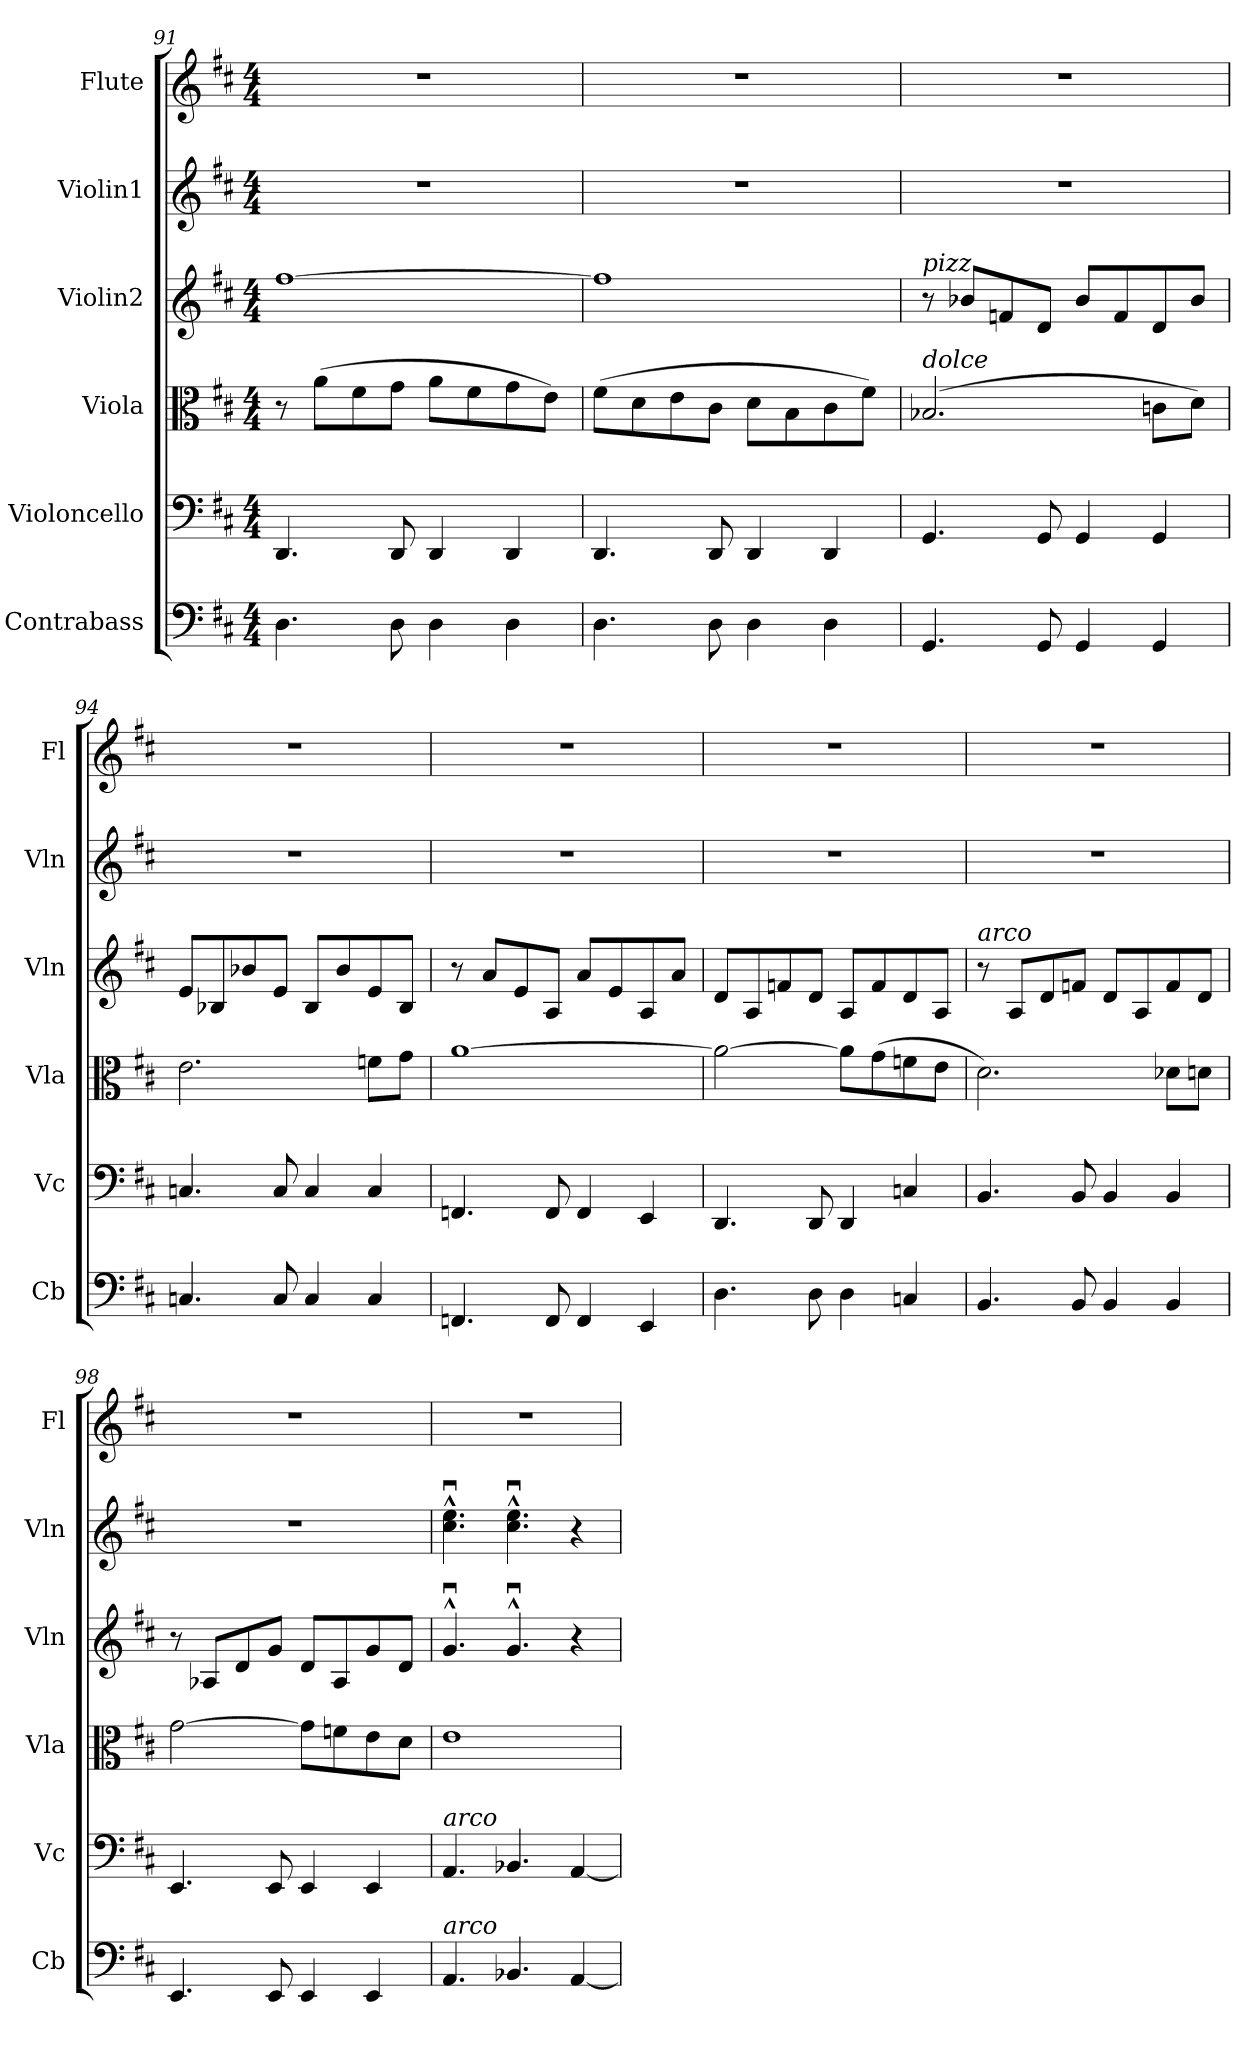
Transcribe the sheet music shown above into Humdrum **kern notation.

**kern	**kern	**kern	**kern	**kern	**kern
*part6	*part5	*part4	*part3	*part2	*part1
*staff6	*staff5	*staff4	*staff3	*staff2	*staff1
*I"Contrabass	*I"Violoncello	*I"Viola	*I"Violin2	*I"Violin1	*I"Flute
*I'Cb	*I'Vc	*I'Vla	*I'Vln	*I'Vln	*I'Fl
*clefF4	*clefF4	*clefC3	*clefG2	*clefG2	*clefG2
*ITrd7c12	*	*	*	*	*
*k[f#c#]	*k[f#c#]	*k[f#c#]	*k[f#c#]	*k[f#c#]	*k[f#c#]
*M4/4	*M4/4	*M4/4	*M4/4	*M4/4	*M4/4
=91	=91	=91	=91	=91	=91
4.DD\	4.DD/	8r	[1ff#	1r	1r
.	.	(>8a\L	.	.	.
.	.	8f#\	.	.	.
8DD\	8DD/	8g\J	.	.	.
4DD\	4DD/	8a\L	.	.	.
.	.	8f#\	.	.	.
4DD\	4DD/	8g\	.	.	.
.	.	8e\J)	.	.	.
=92	=92	=92	=92	=92	=92
4.DD\	4.DD/	(>8f#\L	1ff#]	1r	1r
.	.	8d\	.	.	.
.	.	8e\	.	.	.
8DD\	8DD/	8c#\J	.	.	.
4DD\	4DD/	8d\L	.	.	.
.	.	8B\	.	.	.
4DD\	4DD/	8c#\	.	.	.
.	.	8f#\J)	.	.	.
=93	=93	=93	=93	=93	=93
!	!	!	!LO:TX:a:i:t=pizz	!	!
!	!	!LO:TX:a:i:t=dolce	!	!	!
4.GGG/	4.GG/	(>2.B-X/	8r	1r	1r
.	.	.	8b-X/L	.	.
.	.	.	8fn/	.	.
8GGG/	8GG/	.	8d/J	.	.
4GGG/	4GG/	.	8b-/L	.	.
.	.	.	8f/	.	.
4GGG/	4GG/	8cn\L	8d/	.	.
.	.	8d\J)	8b-/J	.	.
=94	=94	=94	=94	=94	=94
4.CCn/	4.Cn/	2.e\	8e/L	1r	1r
.	.	.	8B-X/	.	.
.	.	.	8b-X/	.	.
8CC/	8C/	.	8e/J	.	.
4CC/	4C/	.	8B-/L	.	.
.	.	.	8b-/	.	.
4CC/	4C/	8fn\L	8e/	.	.
.	.	8g\J	8B-/J	.	.
=95	=95	=95	=95	=95	=95
4.FFFn/	4.FFn/	[1a	8r	1r	1r
.	.	.	8a/L	.	.
.	.	.	8e/	.	.
8FFF/	8FF/	.	8A/J	.	.
4FFF/	4FF/	.	8a/L	.	.
.	.	.	8e/	.	.
4EEE/	4EE/	.	8A/	.	.
.	.	.	8a/J	.	.
!!LO:PB:g=z
=96	=96	=96	=96	=96	=96
4.DD\	4.DD/	2a\_	8d/L	1r	1r
.	.	.	8A/	.	.
.	.	.	8fn/	.	.
8DD\	8DD/	.	8d/J	.	.
4DD\	4DD/	8a\L]	8A/L	.	.
.	.	(>8g\	8f/	.	.
4CCn/	4Cn/	8fn\	8d/	.	.
.	.	8e\J	8A/J	.	.
=97	=97	=97	=97	=97	=97
!	!	!	!LO:TX:a:i:t=arco	!	!
4.BBB/	4.BB/	2.d\)	8r	1r	1r
.	.	.	8A/L	.	.
.	.	.	8d/	.	.
8BBB/	8BB/	.	8fn/J	.	.
4BBB/	4BB/	.	8d/L	.	.
.	.	.	8A/	.	.
4BBB/	4BB/	8d-X\L	8f/	.	.
.	.	8dn\J	8d/J	.	.
=98	=98	=98	=98	=98	=98
4.EEE/	4.EE/	[2g\	8r	1r	1r
.	.	.	8A-X/L	.	.
.	.	.	8d/	.	.
8EEE/	8EE/	.	8g/J	.	.
4EEE/	4EE/	8g\L]	8d/L	.	.
.	.	8fn\	8A-/	.	.
4EEE/	4EE/	8e\	8g/	.	.
.	.	8d\J	8d/J	.	.
=99	=99	=99	=99	=99	=99
!	!LO:TX:a:i:t=arco	!	!	!	!
!LO:TX:a:i:t=arco	!	!	!	!	!
4.AAA/	4.AA/	1e	4.gu^^/	4.cc#\u^^ 4.ee\u^^	1r
4.BBB-X/	4.BB-X/	.	4.gu^^/	4.cc#\u^^ 4.ee\u^^	.
[4AAA/	[4AA/	.	4r	4r	.
=	=	=	=	=	=
*-	*-	*-	*-	*-	*-
